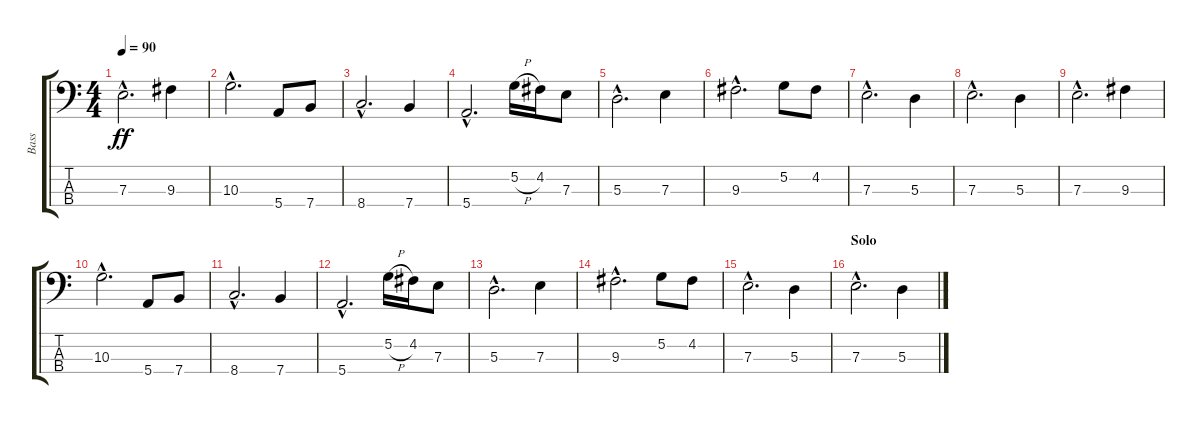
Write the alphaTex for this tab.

\track ("Bass      " "Bass      ") {instrument electricbassfinger}
\staff {score tabs}
\tuning (G2 D2 A1 E1) {hide}
\ts (4 4)
\tempo 90
\clef f4
\ks c
7.3{hac}.2{d dy ff instrument electricbassfinger} 9.3.4 |
10.3{hac}.2{d} 5.4.8 7.4.8 |
8.4{hac}.2{d} 7.4.4 |
5.4{hac}.2{d} 5.2{h}.16 4.2.16 7.3.8 |
5.3{hac}.2{d} 7.3.4 |
9.3{hac}.2{d} 5.2.8 4.2.8 |
7.3{hac}.2{d} 5.3.4 |
7.3{hac}.2{d} 5.3.4 |
7.3{hac}.2{d} 9.3.4 |
10.3{hac}.2{d} 5.4.8 7.4.8 |
8.4{hac}.2{d} 7.4.4 |
5.4{hac}.2{d} 5.2{h}.16 4.2.16 7.3.8 |
5.3{hac}.2{d} 7.3.4 |
9.3{hac}.2{d} 5.2.8 4.2.8 |
7.3{hac}.2{d} 5.3.4 |
\section ("" "Solo")
7.3{hac}.2{d} 5.3.4
